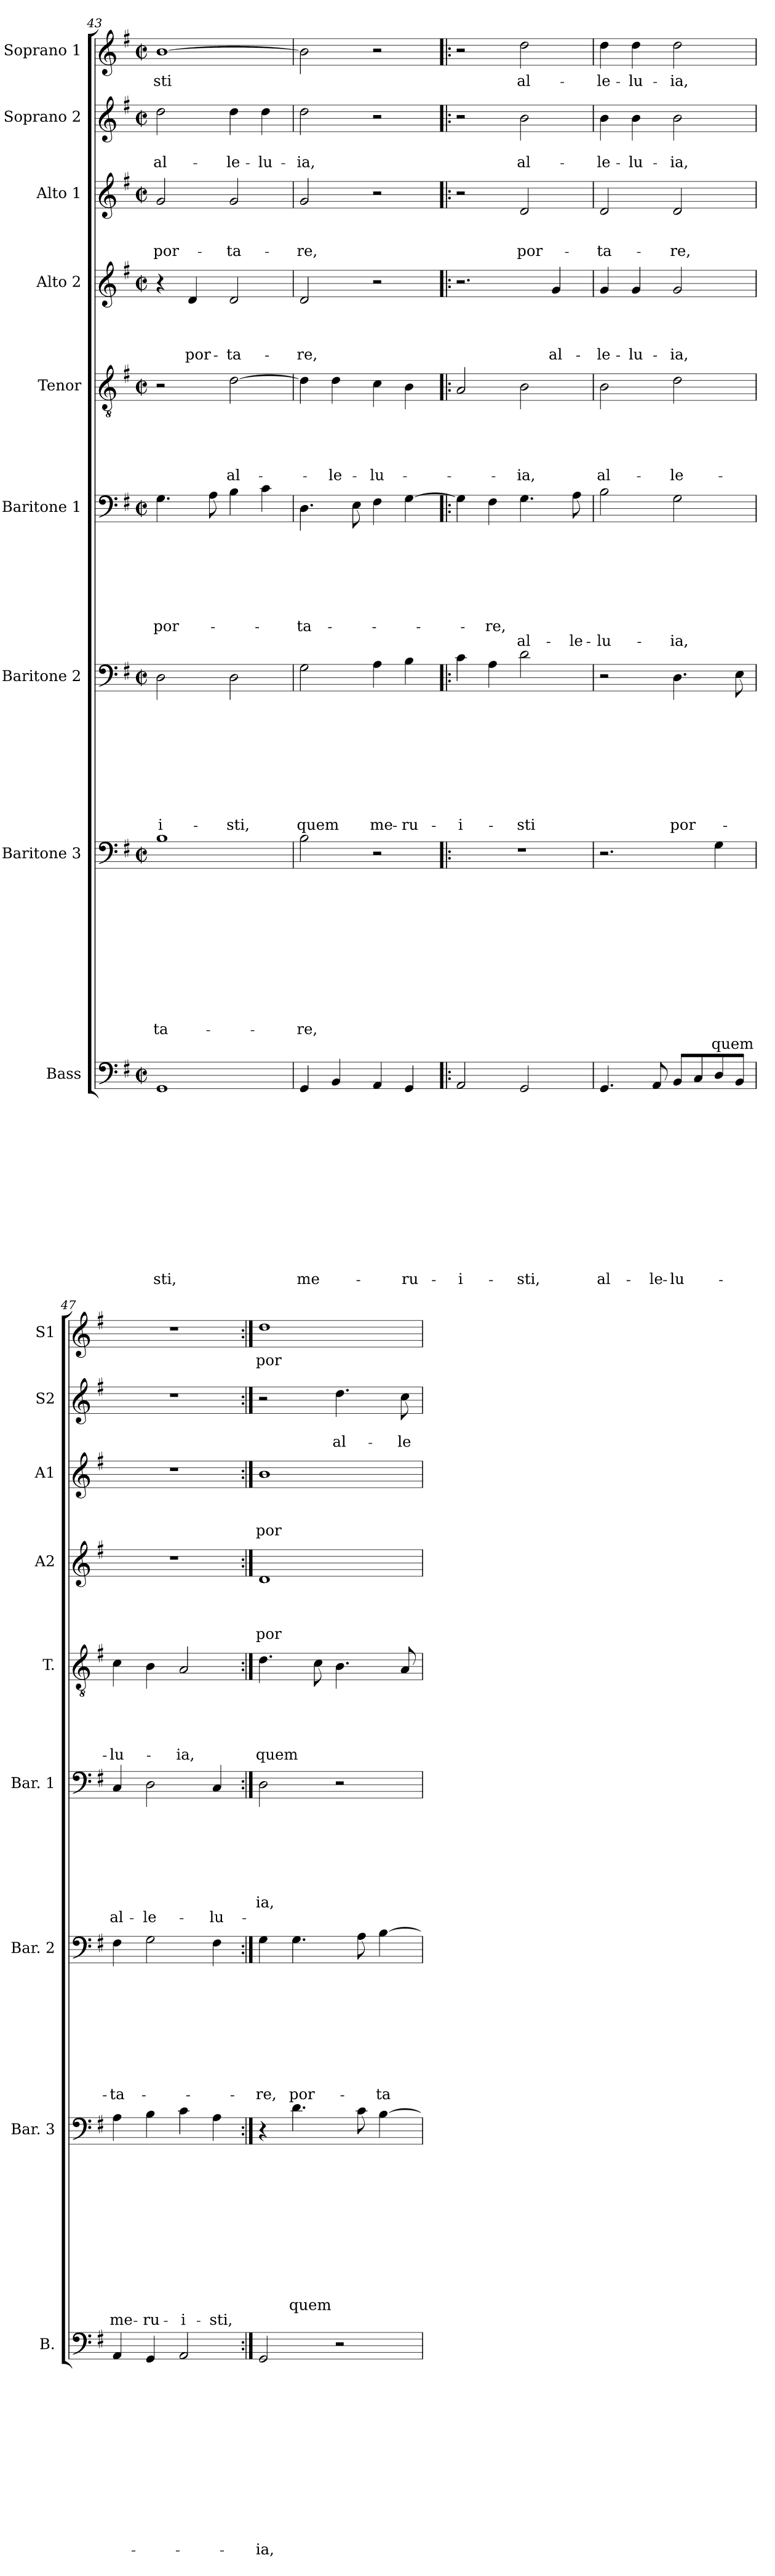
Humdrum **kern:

**kern	**text	**text	**text	**text	**text	**text	**text	**text	**text	**text	**text	**text	**text	**kern	**text	**text	**text	**text	**text	**text	**text	**text	**text	**text	**text	**text	**kern	**text	**text	**text	**text	**text	**text	**text	**text	**text	**kern	**text	**text	**text	**text	**text	**text	**text	**text	**kern	**text	**text	**text	**text	**text	**kern	**text	**text	**text	**text	**kern	**text	**text	**text	**kern	**text	**text	**kern	**text
*part9	*part9	*part9	*part9	*part9	*part9	*part9	*part9	*part9	*part9	*part9	*part9	*part9	*part9	*part8	*part8	*part8	*part8	*part8	*part8	*part8	*part8	*part8	*part8	*part8	*part8	*part8	*part7	*part7	*part7	*part7	*part7	*part7	*part7	*part7	*part7	*part7	*part6	*part6	*part6	*part6	*part6	*part6	*part6	*part6	*part6	*part5	*part5	*part5	*part5	*part5	*part5	*part4	*part4	*part4	*part4	*part4	*part3	*part3	*part3	*part3	*part2	*part2	*part2	*part1	*part1
*staff9	*staff9	*staff9	*staff9	*staff9	*staff9	*staff9	*staff9	*staff9	*staff9	*staff9	*staff9	*staff9	*staff9	*staff8	*staff8	*staff8	*staff8	*staff8	*staff8	*staff8	*staff8	*staff8	*staff8	*staff8	*staff8	*staff8	*staff7	*staff7	*staff7	*staff7	*staff7	*staff7	*staff7	*staff7	*staff7	*staff7	*staff6	*staff6	*staff6	*staff6	*staff6	*staff6	*staff6	*staff6	*staff6	*staff5	*staff5	*staff5	*staff5	*staff5	*staff5	*staff4	*staff4	*staff4	*staff4	*staff4	*staff3	*staff3	*staff3	*staff3	*staff2	*staff2	*staff2	*staff1	*staff1
*I"Bass	*	*	*	*	*	*	*	*	*	*	*	*	*	*I"Baritone 3	*	*	*	*	*	*	*	*	*	*	*	*	*I"Baritone 2	*	*	*	*	*	*	*	*	*	*I"Baritone 1	*	*	*	*	*	*	*	*	*I"Tenor	*	*	*	*	*	*I"Alto 2	*	*	*	*	*I"Alto 1	*	*	*	*I"Soprano 2	*	*	*I"Soprano 1	*
*I'B.	*	*	*	*	*	*	*	*	*	*	*	*	*	*I'Bar. 3	*	*	*	*	*	*	*	*	*	*	*	*	*I'Bar. 2	*	*	*	*	*	*	*	*	*	*I'Bar. 1	*	*	*	*	*	*	*	*	*I'T.	*	*	*	*	*	*I'A2	*	*	*	*	*I'A1	*	*	*	*I'S2	*	*	*I'S1	*
*clefF4	*	*	*	*	*	*	*	*	*	*	*	*	*	*clefF4	*	*	*	*	*	*	*	*	*	*	*	*	*clefF4	*	*	*	*	*	*	*	*	*	*clefF4	*	*	*	*	*	*	*	*	*clefGv2	*	*	*	*	*	*clefG2	*	*	*	*	*clefG2	*	*	*	*clefG2	*	*	*clefG2	*
*k[f#]	*	*	*	*	*	*	*	*	*	*	*	*	*	*k[f#]	*	*	*	*	*	*	*	*	*	*	*	*	*k[f#]	*	*	*	*	*	*	*	*	*	*k[f#]	*	*	*	*	*	*	*	*	*k[f#]	*	*	*	*	*	*k[f#]	*	*	*	*	*k[f#]	*	*	*	*k[f#]	*	*	*k[f#]	*
*G:	*	*	*	*	*	*	*	*	*	*	*	*	*	*G:	*	*	*	*	*	*	*	*	*	*	*	*	*G:	*	*	*	*	*	*	*	*	*	*G:	*	*	*	*	*	*	*	*	*G:	*	*	*	*	*	*G:	*	*	*	*	*G:	*	*	*	*G:	*	*	*G:	*
*M2/2	*	*	*	*	*	*	*	*	*	*	*	*	*	*M2/2	*	*	*	*	*	*	*	*	*	*	*	*	*M2/2	*	*	*	*	*	*	*	*	*	*M2/2	*	*	*	*	*	*	*	*	*M2/2	*	*	*	*	*	*M2/2	*	*	*	*	*M2/2	*	*	*	*M2/2	*	*	*M2/2	*
*met(c|)	*	*	*	*	*	*	*	*	*	*	*	*	*	*met(c|)	*	*	*	*	*	*	*	*	*	*	*	*	*met(c|)	*	*	*	*	*	*	*	*	*	*met(c|)	*	*	*	*	*	*	*	*	*met(c|)	*	*	*	*	*	*met(c|)	*	*	*	*	*met(c|)	*	*	*	*met(c|)	*	*	*met(c|)	*
=43	=43	=43	=43	=43	=43	=43	=43	=43	=43	=43	=43	=43	=43	=43	=43	=43	=43	=43	=43	=43	=43	=43	=43	=43	=43	=43	=43	=43	=43	=43	=43	=43	=43	=43	=43	=43	=43	=43	=43	=43	=43	=43	=43	=43	=43	=43	=43	=43	=43	=43	=43	=43	=43	=43	=43	=43	=43	=43	=43	=43	=43	=43	=43	=43	=43
!	!	!	!	!	!	!	!	!	!	!	!	!	!LO:LY:b	!	!	!	!	!	!	!	!	!	!	!	!LO:LY:b	!	!	!	!	!	!	!	!	!	!	!LO:LY:b	!	!	!	!	!	!	!	!LO:LY:b	!	!	!	!	!	!	!	!	!	!	!	!	!	!	!	!LO:LY:b	!	!	!LO:LY:b	!	!LO:LY:b
1GG	.	.	.	.	.	.	.	.	.	.	.	.	-sti,	1B	.	.	.	.	.	.	.	.	.	.	-ta-	.	2D\	.	.	.	.	.	.	.	.	-i-	4.G\	.	.	.	.	.	.	por-	.	2r	.	.	.	.	.	4r	.	.	.	.	2g/	.	.	por-	2dd\	.	al-	[>1b	-sti
!	!	!	!	!	!	!	!	!	!	!	!	!	!	!	!	!	!	!	!	!	!	!	!	!	!	!	!	!	!	!	!	!	!	!	!	!	!	!	!	!	!	!	!	!	!	!	!	!	!	!	!	!	!	!	!	!LO:LY:b	!	!	!	!	!	!	!	!	!
.	.	.	.	.	.	.	.	.	.	.	.	.	.	.	.	.	.	.	.	.	.	.	.	.	.	.	.	.	.	.	.	.	.	.	.	.	.	.	.	.	.	.	.	.	.	.	.	.	.	.	.	4d/	.	.	.	por-	.	.	.	.	.	.	.	.	.
.	.	.	.	.	.	.	.	.	.	.	.	.	.	.	.	.	.	.	.	.	.	.	.	.	.	.	.	.	.	.	.	.	.	.	.	.	8A\	.	.	.	.	.	.	.	.	.	.	.	.	.	.	.	.	.	.	.	.	.	.	.	.	.	.	.	.
!	!	!	!	!	!	!	!	!	!	!	!	!	!	!	!	!	!	!	!	!	!	!	!	!	!	!	!	!	!	!	!	!	!	!	!	!LO:LY:b	!	!	!	!	!	!	!	!	!	!	!	!	!	!	!LO:LY:b	!	!	!	!	!LO:LY:b	!	!	!	!LO:LY:b	!	!	!LO:LY:b	!	!
.	.	.	.	.	.	.	.	.	.	.	.	.	.	.	.	.	.	.	.	.	.	.	.	.	.	.	2D\	.	.	.	.	.	.	.	.	-sti,	4B\	.	.	.	.	.	.	.	.	[>2d\	.	.	.	.	al-	2d/	.	.	.	-ta-	2g/	.	.	-ta-	4dd\	.	-le-	.	.
!	!	!	!	!	!	!	!	!	!	!	!	!	!	!	!	!	!	!	!	!	!	!	!	!	!	!	!	!	!	!	!	!	!	!	!	!	!	!	!	!	!	!	!	!	!	!	!	!	!	!	!	!	!	!	!	!	!	!	!	!	!	!	!LO:LY:b	!	!
.	.	.	.	.	.	.	.	.	.	.	.	.	.	.	.	.	.	.	.	.	.	.	.	.	.	.	.	.	.	.	.	.	.	.	.	.	4c\	.	.	.	.	.	.	.	.	.	.	.	.	.	.	.	.	.	.	.	.	.	.	.	4dd\	.	-lu-	.	.
=44	=44	=44	=44	=44	=44	=44	=44	=44	=44	=44	=44	=44	=44	=44	=44	=44	=44	=44	=44	=44	=44	=44	=44	=44	=44	=44	=44	=44	=44	=44	=44	=44	=44	=44	=44	=44	=44	=44	=44	=44	=44	=44	=44	=44	=44	=44	=44	=44	=44	=44	=44	=44	=44	=44	=44	=44	=44	=44	=44	=44	=44	=44	=44	=44	=44
!	!	!	!	!	!	!	!	!	!	!	!	!	!LO:LY:b	!	!	!	!	!	!	!	!	!	!	!	!LO:LY:b	!	!	!	!	!	!	!	!	!	!	!LO:LY:b	!	!	!	!	!	!	!	!LO:LY:b	!	!	!	!	!	!	!	!	!	!	!	!LO:LY:b	!	!	!	!LO:LY:b	!	!	!LO:LY:b	!	!
4GG/	.	.	.	.	.	.	.	.	.	.	.	.	me-	2B\	.	.	.	.	.	.	.	.	.	.	-re,	.	2G\	.	.	.	.	.	.	.	.	quem	4.D\	.	.	.	.	.	.	-ta-	.	4d\]	.	.	.	.	.	2d/	.	.	.	-re,	2g/	.	.	-re,	2dd\	.	-ia,	2b\]	.
!	!	!	!	!	!	!	!	!	!	!	!	!	!	!	!	!	!	!	!	!	!	!	!	!	!	!	!	!	!	!	!	!	!	!	!	!	!	!	!	!	!	!	!	!	!	!	!	!	!	!	!LO:LY:b	!	!	!	!	!	!	!	!	!	!	!	!	!	!
4BB/	.	.	.	.	.	.	.	.	.	.	.	.	.	.	.	.	.	.	.	.	.	.	.	.	.	.	.	.	.	.	.	.	.	.	.	.	.	.	.	.	.	.	.	.	.	4d\	.	.	.	.	-le-	.	.	.	.	.	.	.	.	.	.	.	.	.	.
.	.	.	.	.	.	.	.	.	.	.	.	.	.	.	.	.	.	.	.	.	.	.	.	.	.	.	.	.	.	.	.	.	.	.	.	.	8E\	.	.	.	.	.	.	.	.	.	.	.	.	.	.	.	.	.	.	.	.	.	.	.	.	.	.	.	.
!	!	!	!	!	!	!	!	!	!	!	!	!	!	!	!	!	!	!	!	!	!	!	!	!	!	!	!	!	!	!	!	!	!	!	!	!LO:LY:b	!	!	!	!	!	!	!	!	!	!	!	!	!	!	!LO:LY:b	!	!	!	!	!	!	!	!	!	!	!	!	!	!
4AA/	.	.	.	.	.	.	.	.	.	.	.	.	.	2r	.	.	.	.	.	.	.	.	.	.	.	.	4A\	.	.	.	.	.	.	.	.	me-	4F#\	.	.	.	.	.	.	.	.	4c\	.	.	.	.	-lu-	2r	.	.	.	.	2r	.	.	.	2r	.	.	2r	.
!	!	!	!	!	!	!	!	!	!	!	!	!	!LO:LY:b	!	!	!	!	!	!	!	!	!	!	!	!	!	!	!	!	!	!	!	!	!	!	!LO:LY:b:rj	!	!	!	!	!	!	!	!	!	!	!	!	!	!	!	!	!	!	!	!	!	!	!	!	!	!	!	!	!
4GG/	.	.	.	.	.	.	.	.	.	.	.	.	-ru-	.	.	.	.	.	.	.	.	.	.	.	.	.	4B\	.	.	.	.	.	.	.	.	-ru-	[>4G\	.	.	.	.	.	.	.	.	4B\	.	.	.	.	.	.	.	.	.	.	.	.	.	.	.	.	.	.	.
=45!|:	=45!|:	=45!|:	=45!|:	=45!|:	=45!|:	=45!|:	=45!|:	=45!|:	=45!|:	=45!|:	=45!|:	=45!|:	=45!|:	=45!|:	=45!|:	=45!|:	=45!|:	=45!|:	=45!|:	=45!|:	=45!|:	=45!|:	=45!|:	=45!|:	=45!|:	=45!|:	=45!|:	=45!|:	=45!|:	=45!|:	=45!|:	=45!|:	=45!|:	=45!|:	=45!|:	=45!|:	=45!|:	=45!|:	=45!|:	=45!|:	=45!|:	=45!|:	=45!|:	=45!|:	=45!|:	=45!|:	=45!|:	=45!|:	=45!|:	=45!|:	=45!|:	=45!|:	=45!|:	=45!|:	=45!|:	=45!|:	=45!|:	=45!|:	=45!|:	=45!|:	=45!|:	=45!|:	=45!|:	=45!|:	=45!|:
!	!	!	!	!	!	!	!	!	!	!	!	!	!LO:LY:b	!	!	!	!	!	!	!	!	!	!	!	!	!	!	!	!	!	!	!	!	!	!	!LO:LY:b:rj	!	!	!	!	!	!	!	!	!	!	!	!	!	!	!	!	!	!	!	!	!	!	!	!	!	!	!	!	!
2AA/	.	.	.	.	.	.	.	.	.	.	.	.	-i-	1r	.	.	.	.	.	.	.	.	.	.	.	.	4c\	.	.	.	.	.	.	.	.	-i-	4G\]	.	.	.	.	.	.	.	.	2A/	.	.	.	.	.	2.r	.	.	.	.	2r	.	.	.	2r	.	.	2r	.
!	!	!	!	!	!	!	!	!	!	!	!	!	!	!	!	!	!	!	!	!	!	!	!	!	!	!	!	!	!	!	!	!	!	!	!	!	!	!	!	!	!	!	!	!LO:LY:b	!	!	!	!	!	!	!	!	!	!	!	!	!	!	!	!	!	!	!	!	!
.	.	.	.	.	.	.	.	.	.	.	.	.	.	.	.	.	.	.	.	.	.	.	.	.	.	.	4A\	.	.	.	.	.	.	.	.	.	4F#\	.	.	.	.	.	.	-re,	.	.	.	.	.	.	.	.	.	.	.	.	.	.	.	.	.	.	.	.	.
!	!	!	!	!	!	!	!	!	!	!	!	!	!LO:LY:b	!	!	!	!	!	!	!	!	!	!	!	!	!	!	!	!	!	!	!	!	!	!	!LO:LY:b	!	!	!	!	!	!	!	!	!LO:LY:b	!	!	!	!	!	!LO:LY:b	!	!	!	!	!	!	!	!	!LO:LY:b	!	!	!LO:LY:b	!	!LO:LY:b
2GG/	.	.	.	.	.	.	.	.	.	.	.	.	-sti,	.	.	.	.	.	.	.	.	.	.	.	.	.	2d\	.	.	.	.	.	.	.	.	-sti	4.G\	.	.	.	.	.	.	.	al-	2B\	.	.	.	.	-ia,	.	.	.	.	.	2d/	.	.	por-	2b\	.	al-	2dd\	al-
!	!	!	!	!	!	!	!	!	!	!	!	!	!	!	!	!	!	!	!	!	!	!	!	!	!	!	!	!	!	!	!	!	!	!	!	!	!	!	!	!	!	!	!	!	!	!	!	!	!	!	!	!	!	!	!	!LO:LY:b	!	!	!	!	!	!	!	!	!
.	.	.	.	.	.	.	.	.	.	.	.	.	.	.	.	.	.	.	.	.	.	.	.	.	.	.	.	.	.	.	.	.	.	.	.	.	.	.	.	.	.	.	.	.	.	.	.	.	.	.	.	4g/	.	.	.	al-	.	.	.	.	.	.	.	.	.
!	!	!	!	!	!	!	!	!	!	!	!	!	!	!	!	!	!	!	!	!	!	!	!	!	!	!	!	!	!	!	!	!	!	!	!	!	!	!	!	!	!	!	!	!	!LO:LY:b	!	!	!	!	!	!	!	!	!	!	!	!	!	!	!	!	!	!	!	!
.	.	.	.	.	.	.	.	.	.	.	.	.	.	.	.	.	.	.	.	.	.	.	.	.	.	.	.	.	.	.	.	.	.	.	.	.	8A\	.	.	.	.	.	.	.	-le-	.	.	.	.	.	.	.	.	.	.	.	.	.	.	.	.	.	.	.	.
=46	=46	=46	=46	=46	=46	=46	=46	=46	=46	=46	=46	=46	=46	=46	=46	=46	=46	=46	=46	=46	=46	=46	=46	=46	=46	=46	=46	=46	=46	=46	=46	=46	=46	=46	=46	=46	=46	=46	=46	=46	=46	=46	=46	=46	=46	=46	=46	=46	=46	=46	=46	=46	=46	=46	=46	=46	=46	=46	=46	=46	=46	=46	=46	=46	=46
!	!	!	!	!	!	!	!	!	!	!	!	!	!LO:LY:b	!	!	!	!	!	!	!	!	!	!	!	!	!	!	!	!	!	!	!	!	!	!	!	!	!	!	!	!	!	!	!	!LO:LY:b	!	!	!	!	!	!LO:LY:b	!	!	!	!	!LO:LY:b	!	!	!	!LO:LY:b	!	!	!LO:LY:b	!	!LO:LY:b
4.GG/	.	.	.	.	.	.	.	.	.	.	.	.	al-	2.r	.	.	.	.	.	.	.	.	.	.	.	.	2r	.	.	.	.	.	.	.	.	.	2B\	.	.	.	.	.	.	.	-lu-	2B\	.	.	.	.	al-	4g/	.	.	.	-le-	2d/	.	.	-ta-	4b\	.	-le-	4dd\	-le-
!	!	!	!	!	!	!	!	!	!	!	!	!	!	!	!	!	!	!	!	!	!	!	!	!	!	!	!	!	!	!	!	!	!	!	!	!	!	!	!	!	!	!	!	!	!	!	!	!	!	!	!	!	!	!	!	!LO:LY:b	!	!	!	!	!	!	!LO:LY:b	!	!LO:LY:b
.	.	.	.	.	.	.	.	.	.	.	.	.	.	.	.	.	.	.	.	.	.	.	.	.	.	.	.	.	.	.	.	.	.	.	.	.	.	.	.	.	.	.	.	.	.	.	.	.	.	.	.	4g/	.	.	.	-lu-	.	.	.	.	4b\	.	-lu-	4dd\	-lu-
!	!	!	!	!	!	!	!	!	!	!	!	!	!LO:LY:b	!	!	!	!	!	!	!	!	!	!	!	!	!	!	!	!	!	!	!	!	!	!	!	!	!	!	!	!	!	!	!	!	!	!	!	!	!	!	!	!	!	!	!	!	!	!	!	!	!	!	!	!
8AA/	.	.	.	.	.	.	.	.	.	.	.	.	-le-	.	.	.	.	.	.	.	.	.	.	.	.	.	.	.	.	.	.	.	.	.	.	.	.	.	.	.	.	.	.	.	.	.	.	.	.	.	.	.	.	.	.	.	.	.	.	.	.	.	.	.	.
!	!	!	!	!	!	!	!	!	!	!	!	!	!LO:LY:b	!	!	!	!	!	!	!	!	!	!	!	!	!	!	!	!	!	!	!	!	!	!	!LO:LY:b	!	!	!	!	!	!	!	!	!LO:LY:b	!	!	!	!	!	!LO:LY:b	!	!	!	!	!LO:LY:b	!	!	!	!LO:LY:b	!	!	!LO:LY:b	!	!LO:LY:b
8BB/L	.	.	.	.	.	.	.	.	.	.	.	.	-lu-	.	.	.	.	.	.	.	.	.	.	.	.	.	4.D\	.	.	.	.	.	.	.	.	por-	2G\	.	.	.	.	.	.	.	-ia,	2d\	.	.	.	.	-le-	2g/	.	.	.	-ia,	2d/	.	.	-re,	2b\	.	-ia,	2dd\	-ia,
8C/	.	.	.	.	.	.	.	.	.	.	.	.	.	.	.	.	.	.	.	.	.	.	.	.	.	.	.	.	.	.	.	.	.	.	.	.	.	.	.	.	.	.	.	.	.	.	.	.	.	.	.	.	.	.	.	.	.	.	.	.	.	.	.	.	.
!	!	!	!	!	!	!	!	!	!	!	!	!	!	!	!	!	!	!	!	!	!	!	!	!	!	!LO:LY:b	!	!	!	!	!	!	!	!	!	!	!	!	!	!	!	!	!	!	!	!	!	!	!	!	!	!	!	!	!	!	!	!	!	!	!	!	!	!	!
8D/	.	.	.	.	.	.	.	.	.	.	.	.	.	4G\	.	.	.	.	.	.	.	.	.	.	.	quem	.	.	.	.	.	.	.	.	.	.	.	.	.	.	.	.	.	.	.	.	.	.	.	.	.	.	.	.	.	.	.	.	.	.	.	.	.	.	.
8BB/J	.	.	.	.	.	.	.	.	.	.	.	.	.	.	.	.	.	.	.	.	.	.	.	.	.	.	8E\	.	.	.	.	.	.	.	.	.	.	.	.	.	.	.	.	.	.	.	.	.	.	.	.	.	.	.	.	.	.	.	.	.	.	.	.	.	.
=47	=47	=47	=47	=47	=47	=47	=47	=47	=47	=47	=47	=47	=47	=47	=47	=47	=47	=47	=47	=47	=47	=47	=47	=47	=47	=47	=47	=47	=47	=47	=47	=47	=47	=47	=47	=47	=47	=47	=47	=47	=47	=47	=47	=47	=47	=47	=47	=47	=47	=47	=47	=47	=47	=47	=47	=47	=47	=47	=47	=47	=47	=47	=47	=47	=47
!	!	!	!	!	!	!	!	!	!	!	!	!	!	!	!	!	!	!	!	!	!	!	!	!	!	!LO:LY:b	!	!	!	!	!	!	!	!	!	!LO:LY:b	!	!	!	!	!	!	!	!	!LO:LY:b	!	!	!	!	!	!LO:LY:b	!	!	!	!	!	!	!	!	!	!	!	!	!	!
4AA/	.	.	.	.	.	.	.	.	.	.	.	.	.	4A\	.	.	.	.	.	.	.	.	.	.	.	me-	4F#\	.	.	.	.	.	.	.	.	-ta-	4C/	.	.	.	.	.	.	.	al-	4c\	.	.	.	.	-lu-	1r	.	.	.	.	1r	.	.	.	1r	.	.	1r	.
!	!	!	!	!	!	!	!	!	!	!	!	!	!	!	!	!	!	!	!	!	!	!	!	!	!	!LO:LY:b:rj	!	!	!	!	!	!	!	!	!	!	!	!	!	!	!	!	!	!	!LO:LY:b	!	!	!	!	!	!	!	!	!	!	!	!	!	!	!	!	!	!	!	!
4GG/	.	.	.	.	.	.	.	.	.	.	.	.	.	4B\	.	.	.	.	.	.	.	.	.	.	.	-ru-	2G\	.	.	.	.	.	.	.	.	.	2D\	.	.	.	.	.	.	.	-le-	4B\	.	.	.	.	.	.	.	.	.	.	.	.	.	.	.	.	.	.	.
!	!	!	!	!	!	!	!	!	!	!	!	!	!	!	!	!	!	!	!	!	!	!	!	!	!	!LO:LY:b	!	!	!	!	!	!	!	!	!	!	!	!	!	!	!	!	!	!	!	!	!	!	!	!	!LO:LY:b	!	!	!	!	!	!	!	!	!	!	!	!	!	!
2AA/	.	.	.	.	.	.	.	.	.	.	.	.	.	4c\	.	.	.	.	.	.	.	.	.	.	.	-i-	.	.	.	.	.	.	.	.	.	.	.	.	.	.	.	.	.	.	.	2A/	.	.	.	.	-ia,	.	.	.	.	.	.	.	.	.	.	.	.	.	.
!	!	!	!	!	!	!	!	!	!	!	!	!	!	!	!	!	!	!	!	!	!	!	!	!	!	!LO:LY:b	!	!	!	!	!	!	!	!	!	!	!	!	!	!	!	!	!	!	!LO:LY:b	!	!	!	!	!	!	!	!	!	!	!	!	!	!	!	!	!	!	!	!
.	.	.	.	.	.	.	.	.	.	.	.	.	.	4A\	.	.	.	.	.	.	.	.	.	.	.	-sti,	4F#\	.	.	.	.	.	.	.	.	.	4C/	.	.	.	.	.	.	.	-lu-	.	.	.	.	.	.	.	.	.	.	.	.	.	.	.	.	.	.	.	.
!!LO:PB:g=z
=48:|!	=48:|!	=48:|!	=48:|!	=48:|!	=48:|!	=48:|!	=48:|!	=48:|!	=48:|!	=48:|!	=48:|!	=48:|!	=48:|!	=48:|!	=48:|!	=48:|!	=48:|!	=48:|!	=48:|!	=48:|!	=48:|!	=48:|!	=48:|!	=48:|!	=48:|!	=48:|!	=48:|!	=48:|!	=48:|!	=48:|!	=48:|!	=48:|!	=48:|!	=48:|!	=48:|!	=48:|!	=48:|!	=48:|!	=48:|!	=48:|!	=48:|!	=48:|!	=48:|!	=48:|!	=48:|!	=48:|!	=48:|!	=48:|!	=48:|!	=48:|!	=48:|!	=48:|!	=48:|!	=48:|!	=48:|!	=48:|!	=48:|!	=48:|!	=48:|!	=48:|!	=48:|!	=48:|!	=48:|!	=48:|!	=48:|!
!	!	!	!	!	!	!	!	!	!	!	!	!	!LO:LY:b	!	!	!	!	!	!	!	!	!	!	!	!	!	!	!	!	!	!	!	!	!	!	!LO:LY:b	!	!	!	!	!	!	!	!LO:LY:b	!	!	!	!	!	!	!LO:LY:b	!	!	!	!	!LO:LY:b	!	!	!	!LO:LY:b	!	!	!	!	!LO:LY:b
2GG/	.	.	.	.	.	.	.	.	.	.	.	.	-ia,	4r	.	.	.	.	.	.	.	.	.	.	.	.	4G\	.	.	.	.	.	.	.	.	-re,	2D\	.	.	.	.	.	.	ia,	.	4.d\	.	.	.	.	quem	1d	.	.	.	por-	1b	.	.	por-	2r	.	.	1dd	por-
!	!	!	!	!	!	!	!	!	!	!	!	!	!	!	!	!	!	!	!	!	!	!	!	!	!LO:LY:b	!	!	!	!	!	!	!	!	!	!	!LO:LY:b	!	!	!	!	!	!	!	!	!	!	!	!	!	!	!	!	!	!	!	!	!	!	!	!	!	!	!	!	!
.	.	.	.	.	.	.	.	.	.	.	.	.	.	4.d\	.	.	.	.	.	.	.	.	.	.	quem	.	4.G\	.	.	.	.	.	.	.	.	por-	.	.	.	.	.	.	.	.	.	.	.	.	.	.	.	.	.	.	.	.	.	.	.	.	.	.	.	.	.
.	.	.	.	.	.	.	.	.	.	.	.	.	.	.	.	.	.	.	.	.	.	.	.	.	.	.	.	.	.	.	.	.	.	.	.	.	.	.	.	.	.	.	.	.	.	8c\	.	.	.	.	.	.	.	.	.	.	.	.	.	.	.	.	.	.	.
!	!	!	!	!	!	!	!	!	!	!	!	!	!	!	!	!	!	!	!	!	!	!	!	!	!	!	!	!	!	!	!	!	!	!	!	!	!	!	!	!	!	!	!	!	!	!	!	!	!	!	!	!	!	!	!	!	!	!	!	!	!	!	!LO:LY:b	!	!
2r	.	.	.	.	.	.	.	.	.	.	.	.	.	.	.	.	.	.	.	.	.	.	.	.	.	.	.	.	.	.	.	.	.	.	.	.	2r	.	.	.	.	.	.	.	.	4.B\	.	.	.	.	.	.	.	.	.	.	.	.	.	.	4.dd\	.	al-	.	.
.	.	.	.	.	.	.	.	.	.	.	.	.	.	8c\	.	.	.	.	.	.	.	.	.	.	.	.	8A\	.	.	.	.	.	.	.	.	.	.	.	.	.	.	.	.	.	.	.	.	.	.	.	.	.	.	.	.	.	.	.	.	.	.	.	.	.	.
!	!	!	!	!	!	!	!	!	!	!	!	!	!	!	!	!	!	!	!	!	!	!	!	!	!	!	!	!	!	!	!	!	!	!	!	!LO:LY:b	!	!	!	!	!	!	!	!	!	!	!	!	!	!	!	!	!	!	!	!	!	!	!	!	!	!	!	!	!
.	.	.	.	.	.	.	.	.	.	.	.	.	.	[>4B\	.	.	.	.	.	.	.	.	.	.	.	.	[>4B\	.	.	.	.	.	.	.	.	-ta-	.	.	.	.	.	.	.	.	.	.	.	.	.	.	.	.	.	.	.	.	.	.	.	.	.	.	.	.	.
!	!	!	!	!	!	!	!	!	!	!	!	!	!	!	!	!	!	!	!	!	!	!	!	!	!	!	!	!	!	!	!	!	!	!	!	!	!	!	!	!	!	!	!	!	!	!	!	!	!	!	!	!	!	!	!	!	!	!	!	!	!	!	!LO:LY:b	!	!
.	.	.	.	.	.	.	.	.	.	.	.	.	.	.	.	.	.	.	.	.	.	.	.	.	.	.	.	.	.	.	.	.	.	.	.	.	.	.	.	.	.	.	.	.	.	8A/	.	.	.	.	.	.	.	.	.	.	.	.	.	.	8cc\	.	-le-	.	.
=	=	=	=	=	=	=	=	=	=	=	=	=	=	=	=	=	=	=	=	=	=	=	=	=	=	=	=	=	=	=	=	=	=	=	=	=	=	=	=	=	=	=	=	=	=	=	=	=	=	=	=	=	=	=	=	=	=	=	=	=	=	=	=	=	=
*-	*-	*-	*-	*-	*-	*-	*-	*-	*-	*-	*-	*-	*-	*-	*-	*-	*-	*-	*-	*-	*-	*-	*-	*-	*-	*-	*-	*-	*-	*-	*-	*-	*-	*-	*-	*-	*-	*-	*-	*-	*-	*-	*-	*-	*-	*-	*-	*-	*-	*-	*-	*-	*-	*-	*-	*-	*-	*-	*-	*-	*-	*-	*-	*-	*-
